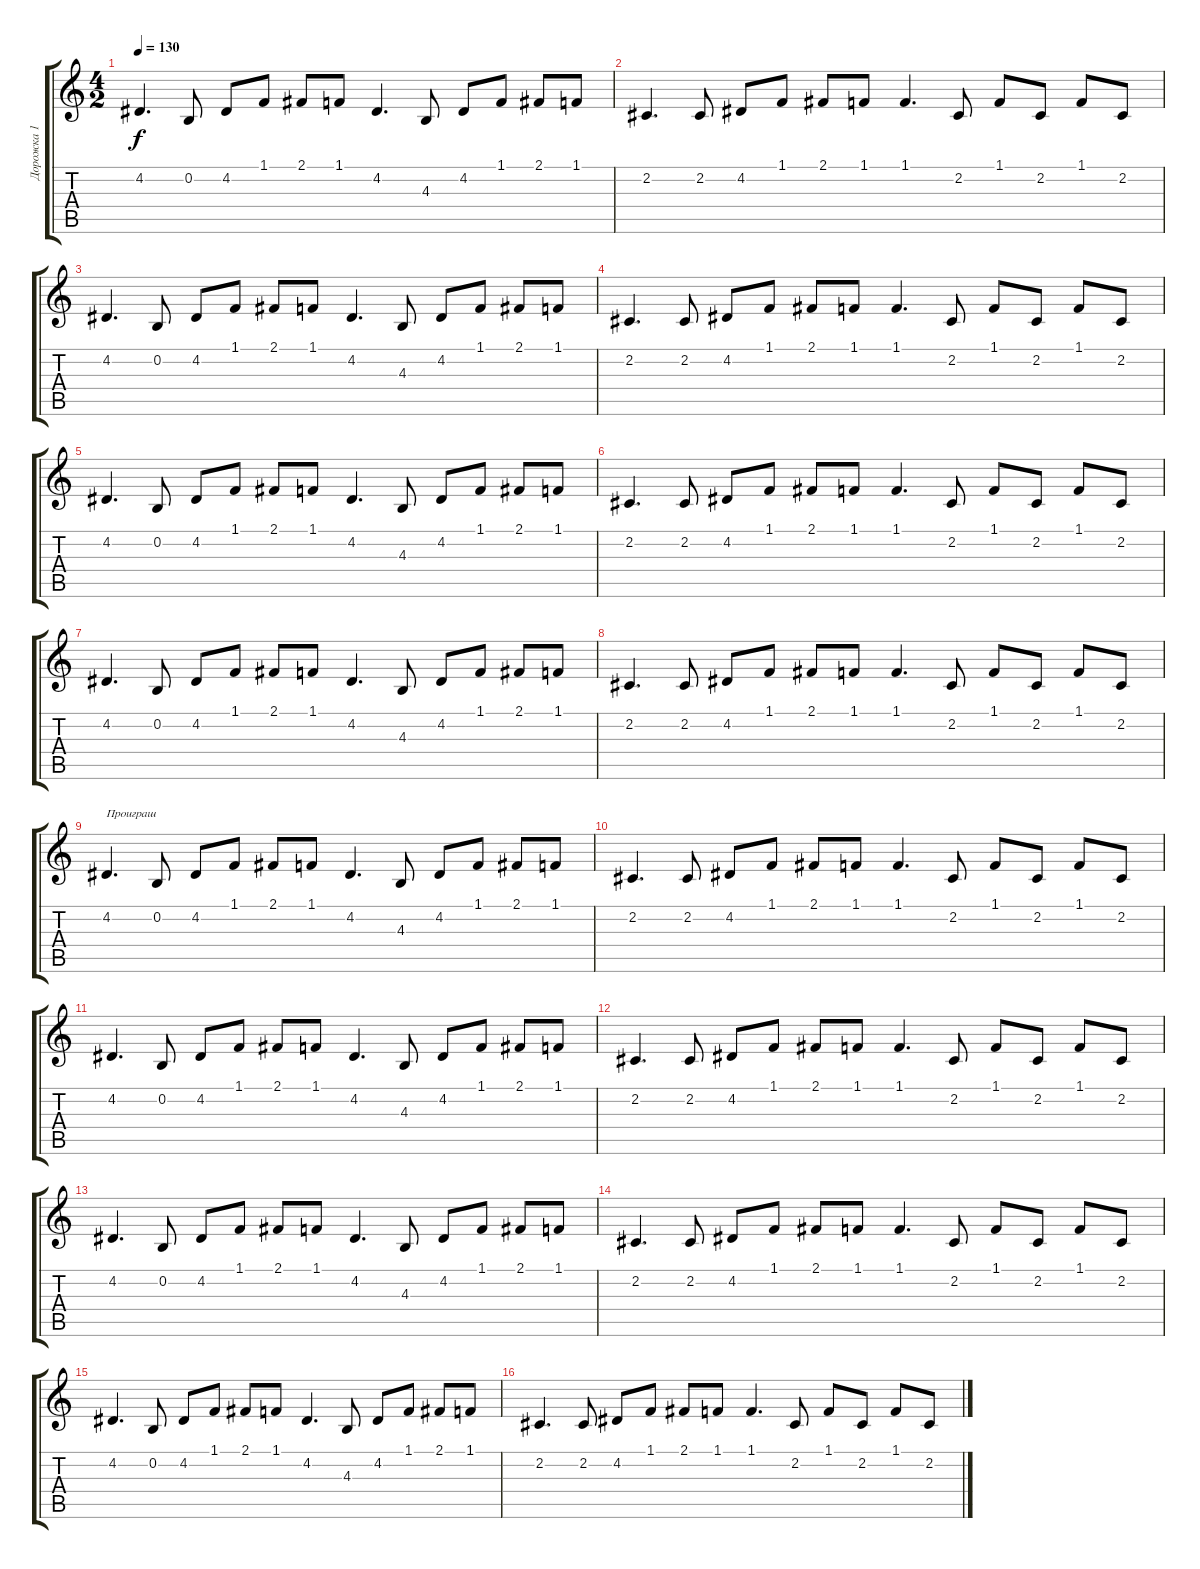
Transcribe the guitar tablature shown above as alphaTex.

\track ("Дорожка 1" "Дорожка 1") {instrument fx4atmosphere}
\staff {score tabs}
\tuning (E4 B3 G3 D3 A2 E2) {hide}
\ts (4 2)
\tempo 130
\clef g2
\ks c
4.2.4{d dy f} 0.2.8 4.2.8 1.1.8 2.1.8 1.1.8 4.2.4{d} 4.3.8 4.2.8 1.1.8 2.1.8 1.1.8 |
2.2.4{d} 2.2.8 4.2.8 1.1.8 2.1.8 1.1.8 1.1.4{d} 2.2.8 1.1.8 2.2.8 1.1.8 2.2.8 |
4.2.4{d} 0.2.8 4.2.8 1.1.8 2.1.8 1.1.8 4.2.4{d} 4.3.8 4.2.8 1.1.8 2.1.8 1.1.8 |
2.2.4{d} 2.2.8 4.2.8 1.1.8 2.1.8 1.1.8 1.1.4{d} 2.2.8 1.1.8 2.2.8 1.1.8 2.2.8 |
4.2.4{d} 0.2.8 4.2.8 1.1.8 2.1.8 1.1.8 4.2.4{d} 4.3.8 4.2.8 1.1.8 2.1.8 1.1.8 |
2.2.4{d} 2.2.8 4.2.8 1.1.8 2.1.8 1.1.8 1.1.4{d} 2.2.8 1.1.8 2.2.8 1.1.8 2.2.8 |
4.2.4{d} 0.2.8 4.2.8 1.1.8 2.1.8 1.1.8 4.2.4{d} 4.3.8 4.2.8 1.1.8 2.1.8 1.1.8 |
2.2.4{d} 2.2.8 4.2.8 1.1.8 2.1.8 1.1.8 1.1.4{d} 2.2.8 1.1.8 2.2.8 1.1.8 2.2.8 |
4.2.4{d txt "Проиграш"} 0.2.8 4.2.8 1.1.8 2.1.8 1.1.8 4.2.4{d} 4.3.8 4.2.8 1.1.8 2.1.8 1.1.8 |
2.2.4{d} 2.2.8 4.2.8 1.1.8 2.1.8 1.1.8 1.1.4{d} 2.2.8 1.1.8 2.2.8 1.1.8 2.2.8 |
4.2.4{d} 0.2.8 4.2.8 1.1.8 2.1.8 1.1.8 4.2.4{d} 4.3.8 4.2.8 1.1.8 2.1.8 1.1.8 |
2.2.4{d} 2.2.8 4.2.8 1.1.8 2.1.8 1.1.8 1.1.4{d} 2.2.8 1.1.8 2.2.8 1.1.8 2.2.8 |
4.2.4{d} 0.2.8 4.2.8 1.1.8 2.1.8 1.1.8 4.2.4{d} 4.3.8 4.2.8 1.1.8 2.1.8 1.1.8 |
2.2.4{d} 2.2.8 4.2.8 1.1.8 2.1.8 1.1.8 1.1.4{d} 2.2.8 1.1.8 2.2.8 1.1.8 2.2.8 |
4.2.4{d} 0.2.8 4.2.8 1.1.8 2.1.8 1.1.8 4.2.4{d} 4.3.8 4.2.8 1.1.8 2.1.8 1.1.8 |
2.2.4{d} 2.2.8 4.2.8 1.1.8 2.1.8 1.1.8 1.1.4{d} 2.2.8 1.1.8 2.2.8 1.1.8 2.2.8
